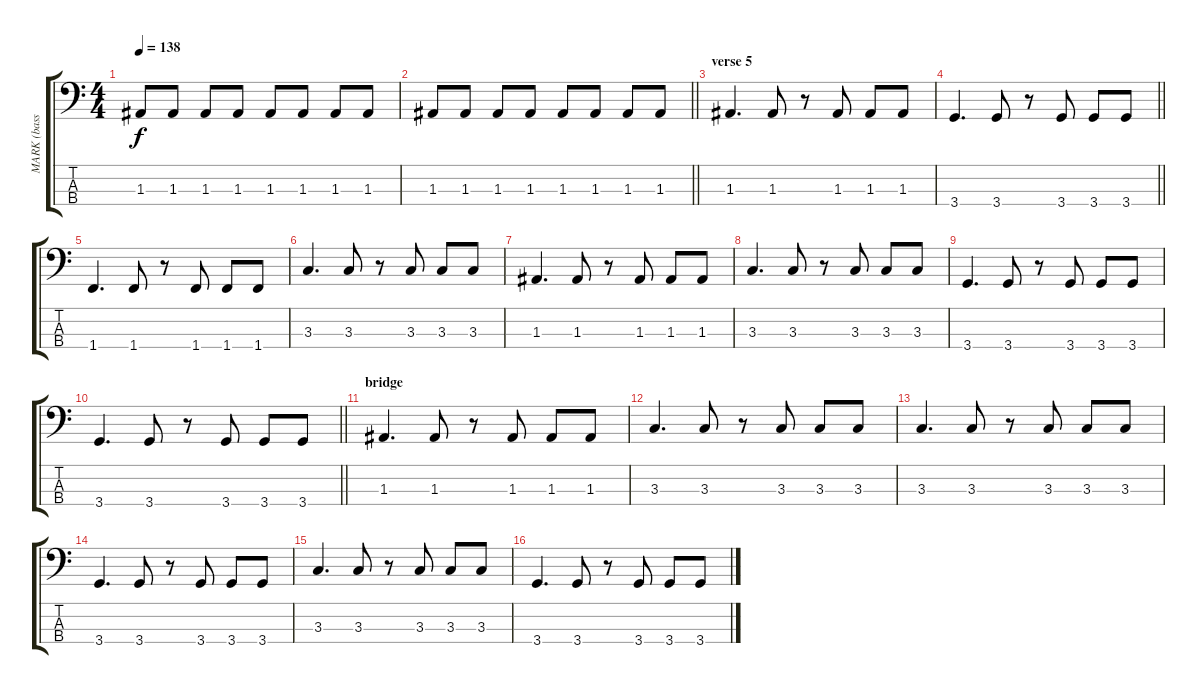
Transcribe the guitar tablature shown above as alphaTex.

\track ("MARK (bass)" "MARK (bass") {instrument synthbass1}
\staff {score tabs}
\tuning (G2 D2 A1 E1) {hide}
\ts (4 4)
\tempo 138
\clef f4
\ks c
1.3.8{dy f} 1.3.8 1.3.8 1.3.8 1.3.8 1.3.8 1.3.8 1.3.8 |
\barLineRight lightlight
1.3.8 1.3.8 1.3.8 1.3.8 1.3.8 1.3.8 1.3.8 1.3.8 |
\section ("" "verse 5")
1.3.4{d} 1.3.8 r.8 1.3.8 1.3.8 1.3.8 |
\barLineRight lightlight
3.4.4{d} 3.4.8 r.8 3.4.8 3.4.8 3.4.8 |
1.4.4{d} 1.4.8 r.8 1.4.8 1.4.8 1.4.8 |
3.3.4{d} 3.3.8 r.8 3.3.8 3.3.8 3.3.8 |
1.3.4{d} 1.3.8 r.8 1.3.8 1.3.8 1.3.8 |
3.3.4{d} 3.3.8 r.8 3.3.8 3.3.8 3.3.8 |
3.4.4{d} 3.4.8 r.8 3.4.8 3.4.8 3.4.8 |
\barLineRight lightlight
3.4.4{d} 3.4.8 r.8 3.4.8 3.4.8 3.4.8 |
\section ("" "bridge")
1.3.4{d} 1.3.8 r.8 1.3.8 1.3.8 1.3.8 |
3.3.4{d} 3.3.8 r.8 3.3.8 3.3.8 3.3.8 |
3.3.4{d} 3.3.8 r.8 3.3.8 3.3.8 3.3.8 |
3.4.4{d} 3.4.8 r.8 3.4.8 3.4.8 3.4.8 |
3.3.4{d} 3.3.8 r.8 3.3.8 3.3.8 3.3.8 |
3.4.4{d} 3.4.8 r.8 3.4.8 3.4.8 3.4.8
